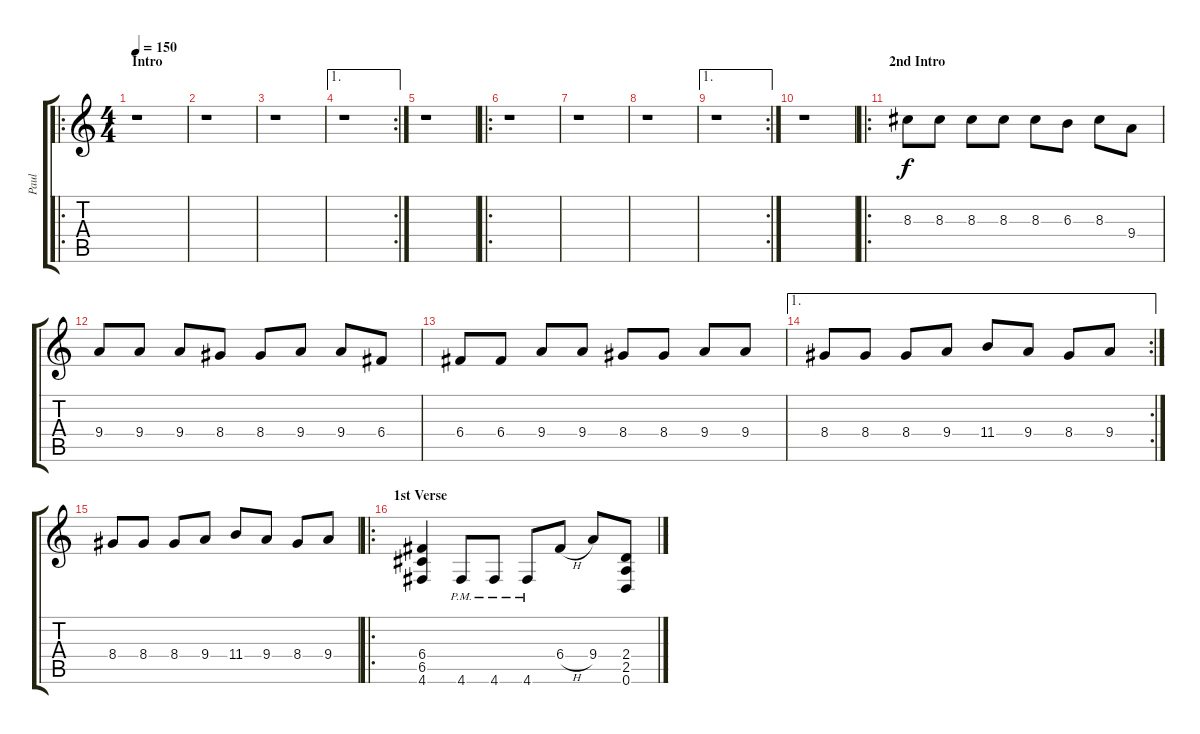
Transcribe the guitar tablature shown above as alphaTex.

\track ("Paul" "Paul") {instrument distortionguitar}
\staff {score tabs}
\tuning (D4 A3 F3 C3 G2 D2) {hide}
\ro
\ts (4 4)
\section ("" "Intro")
\tempo 150
\clef g2
\ks c
r.1{dy f instrument distortionguitar} |
r.1 |
r.1 |
\ae 1
\rc 2
r.1 |
r.1 |
\ro
r.1 |
r.1 |
r.1 |
\ae 1
\rc 2
r.1 |
r.1 |
\ro
\section ("" "2nd Intro")
8.3.8{instrument distortionguitar} 8.3.8 8.3.8 8.3.8 8.3.8 6.3.8 8.3.8 9.4.8 |
9.4.8 9.4.8 9.4.8 8.4.8 8.4.8 9.4.8 9.4.8 6.4.8 |
6.4.8 6.4.8 9.4.8 9.4.8 8.4.8 8.4.8 9.4.8 9.4.8 |
\ae 1
\rc 2
8.4.8 8.4.8 8.4.8 9.4.8 11.4.8 9.4.8 8.4.8 9.4.8 |
8.4.8 8.4.8 8.4.8 9.4.8 11.4.8 9.4.8 8.4.8 9.4.8 |
\ro
\section ("" "1st Verse")
(6.4 6.5 4.6).4{instrument distortionguitar} 4.6{pm}.8 4.6{pm}.8 4.6{pm}.8 6.4{h}.8 9.4.8 (2.4 2.5 0.6).8
